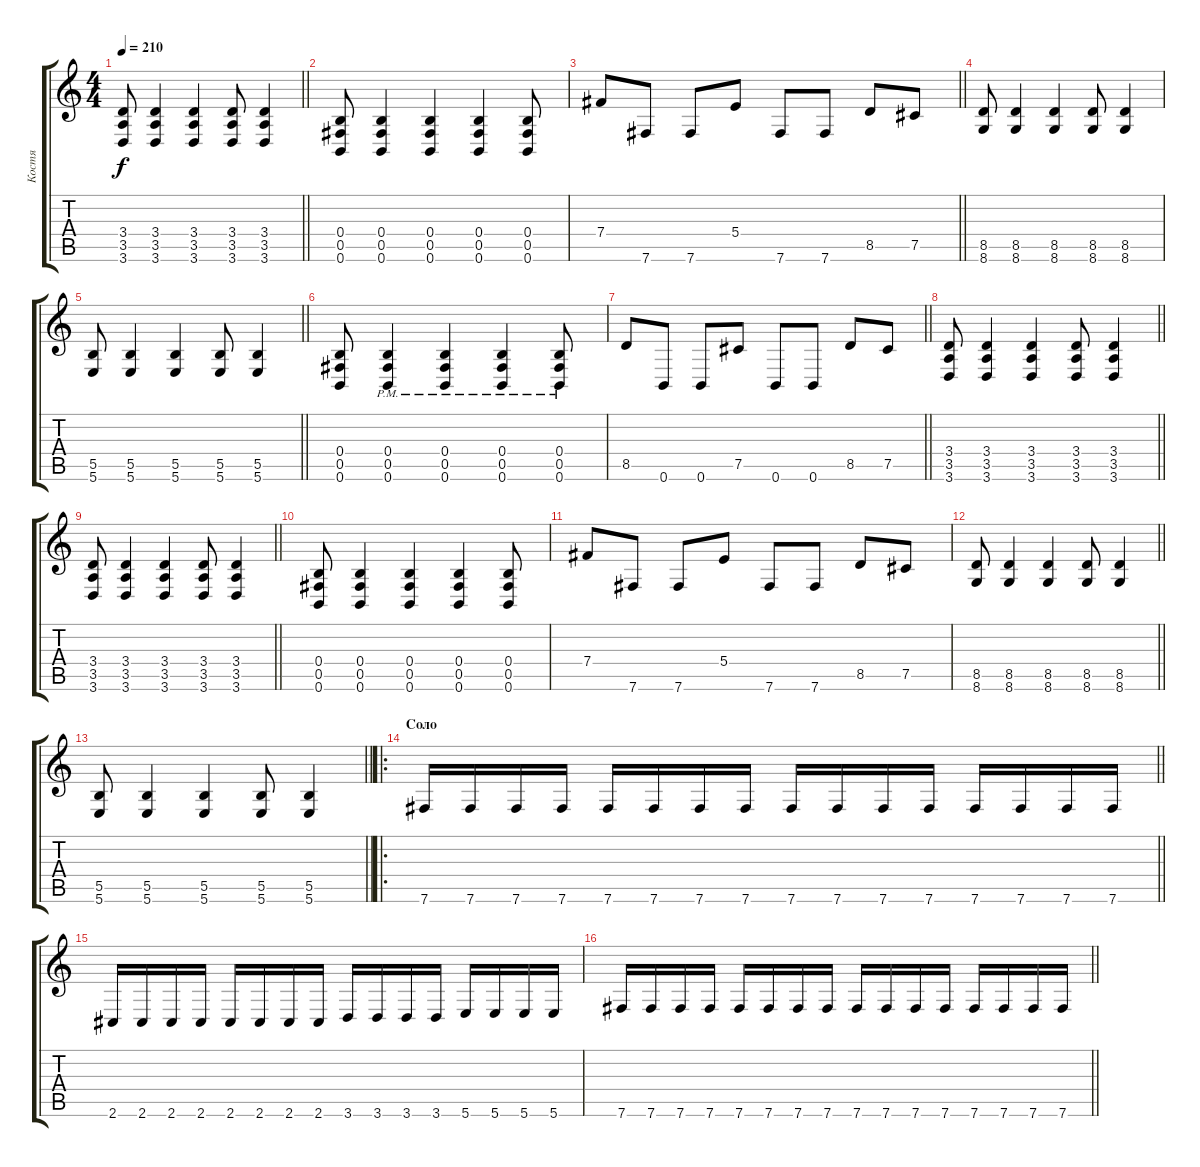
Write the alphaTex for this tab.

\track ("Костя" "Костя") {instrument distortionguitar}
\staff {score tabs}
\tuning (Db4 Ab3 E3 B2 Gb2 B1) {hide}
\ts (4 4)
\tempo 210
\clef g2
\barLineRight lightlight
\ks c
(3.4 3.5 3.6).8{dy f} (3.4 3.5 3.6).4 (3.4 3.5 3.6).4 (3.4 3.5 3.6).8 (3.4 3.5 3.6).4 |
(0.4 0.5 0.6).8 (0.4 0.5 0.6).4 (0.4 0.5 0.6).4 (0.4 0.5 0.6).4 (0.4 0.5 0.6).8 |
\barLineRight lightlight
7.4.8 7.6.8 7.6.8 5.4.8 7.6.8 7.6.8 8.5.8 7.5.8 |
(8.5 8.6).8 (8.5 8.6).4 (8.5 8.6).4 (8.5 8.6).8 (8.5 8.6).4 |
\barLineRight lightlight
(5.5 5.6).8 (5.5 5.6).4 (5.5 5.6).4 (5.5 5.6).8 (5.5 5.6).4 |
(0.4 0.5 0.6).8 (0.4{pm} 0.5{pm} 0.6{pm}).4 (0.4{pm} 0.5{pm} 0.6{pm}).4 (0.4{pm} 0.5{pm} 0.6{pm}).4 (0.4{pm} 0.5{pm} 0.6{pm}).8 |
\barLineRight lightlight
8.5.8 0.6.8 0.6.8 7.5.8 0.6.8 0.6.8 8.5.8 7.5.8 |
\barLineRight lightlight
(3.4 3.5 3.6).8 (3.4 3.5 3.6).4 (3.4 3.5 3.6).4 (3.4 3.5 3.6).8 (3.4 3.5 3.6).4 |
\barLineRight lightlight
(3.4 3.5 3.6).8 (3.4 3.5 3.6).4 (3.4 3.5 3.6).4 (3.4 3.5 3.6).8 (3.4 3.5 3.6).4 |
(0.4 0.5 0.6).8 (0.4 0.5 0.6).4 (0.4 0.5 0.6).4 (0.4 0.5 0.6).4 (0.4 0.5 0.6).8 |
7.4.8 7.6.8 7.6.8 5.4.8 7.6.8 7.6.8 8.5.8 7.5.8 |
\barLineRight lightlight
(8.5 8.6).8 (8.5 8.6).4 (8.5 8.6).4 (8.5 8.6).8 (8.5 8.6).4 |
\barLineRight lightlight
(5.5 5.6).8 (5.5 5.6).4 (5.5 5.6).4 (5.5 5.6).8 (5.5 5.6).4 |
\ro
\section ("" "Соло")
\barLineRight lightlight
7.6.16 7.6.16 7.6.16 7.6.16 7.6.16 7.6.16 7.6.16 7.6.16 7.6.16 7.6.16 7.6.16 7.6.16 7.6.16 7.6.16 7.6.16 7.6.16 |
2.6.16 2.6.16 2.6.16 2.6.16 2.6.16 2.6.16 2.6.16 2.6.16 3.6.16 3.6.16 3.6.16 3.6.16 5.6.16 5.6.16 5.6.16 5.6.16 |
\barLineRight lightlight
7.6.16 7.6.16 7.6.16 7.6.16 7.6.16 7.6.16 7.6.16 7.6.16 7.6.16 7.6.16 7.6.16 7.6.16 7.6.16 7.6.16 7.6.16 7.6.16
